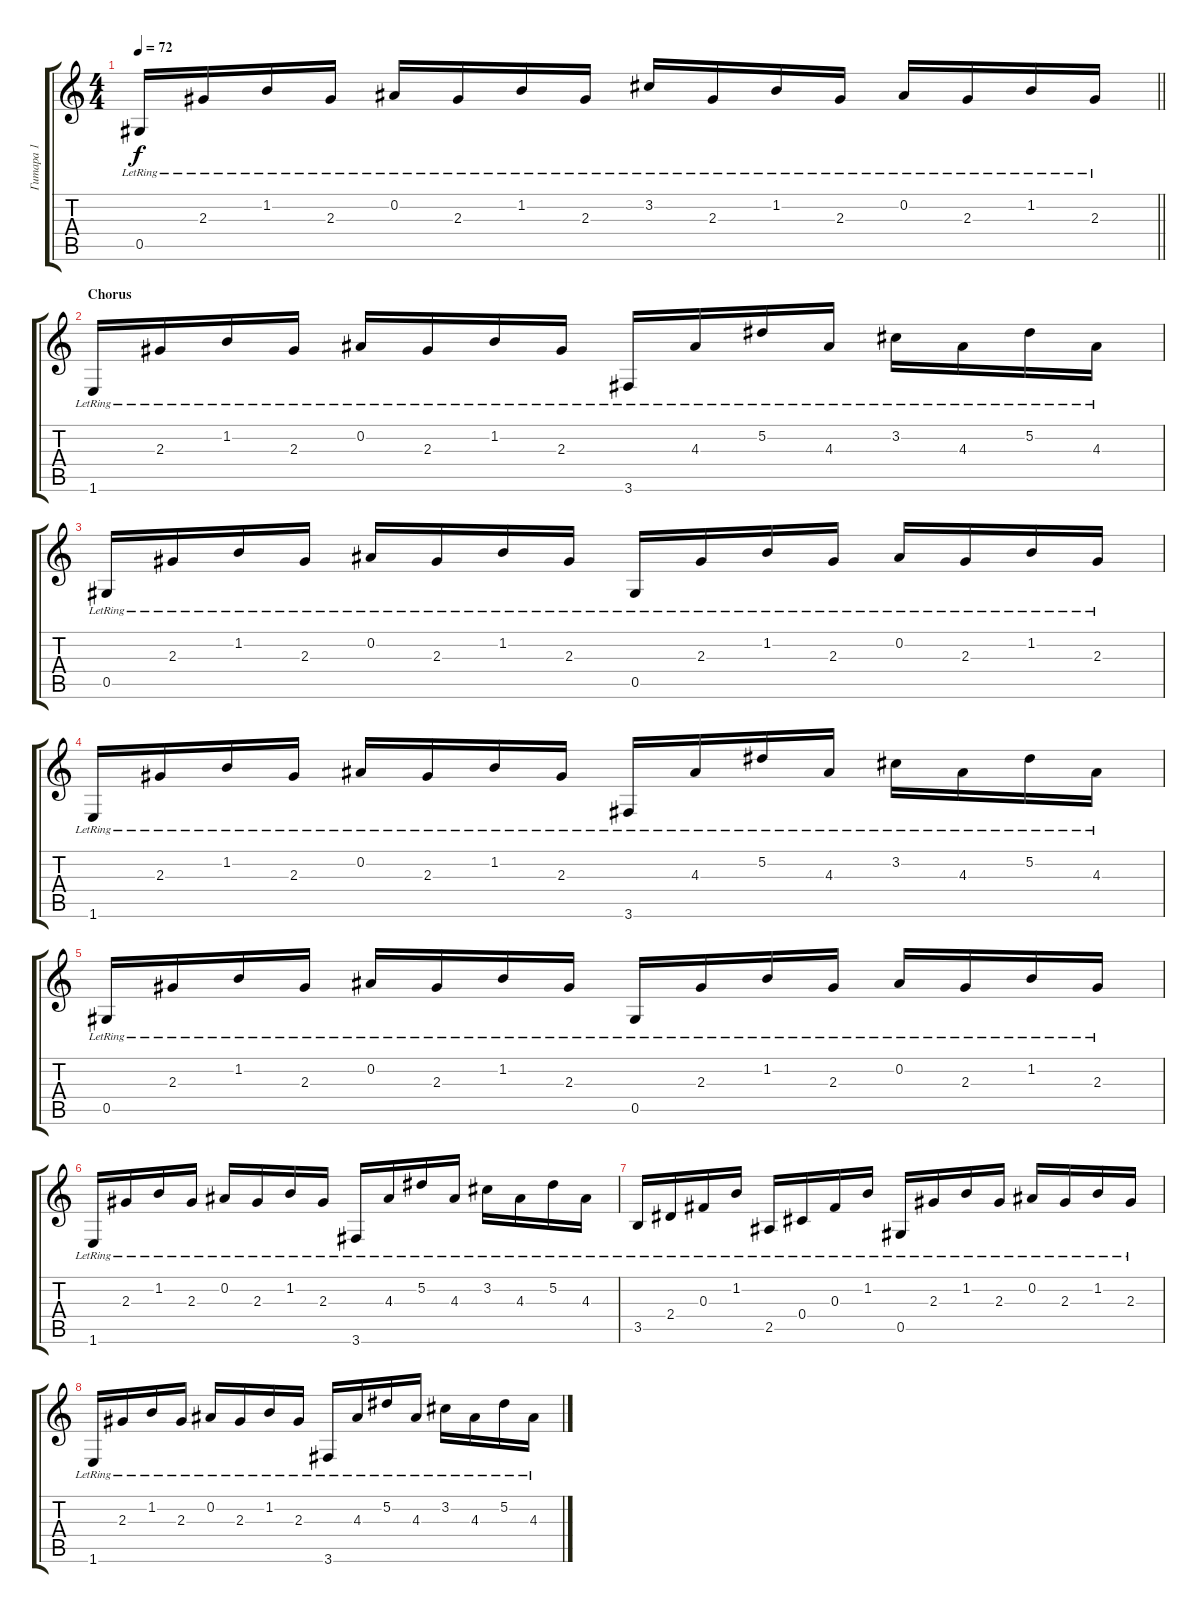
\track ("Гитара 1" "Гитара 1") {instrument distortionguitar}
\staff {score tabs}
\tuning (Eb4 Bb3 Gb3 Db3 Ab2 Eb2) {hide}
\ts (4 4)
\tempo 72
\clef g2
\barLineRight lightlight
\ks c
0.5{lr}.16{dy f} 2.3{lr}.16 1.2{lr}.16 2.3{lr}.16 0.2{lr}.16 2.3{lr}.16 1.2{lr}.16 2.3{lr}.16 3.2{lr}.16 2.3{lr}.16 1.2{lr}.16 2.3{lr}.16 0.2{lr}.16 2.3{lr}.16 1.2{lr}.16 2.3{lr}.16 |
\section ("" "Chorus")
1.6{lr}.16 2.3{lr}.16 1.2{lr}.16 2.3{lr}.16 0.2{lr}.16 2.3{lr}.16 1.2{lr}.16 2.3{lr}.16 3.6{lr}.16 4.3{lr}.16 5.2{lr}.16 4.3{lr}.16 3.2{lr}.16 4.3{lr}.16 5.2{lr}.16 4.3{lr}.16 |
0.5{lr}.16 2.3{lr}.16 1.2{lr}.16 2.3{lr}.16 0.2{lr}.16 2.3{lr}.16 1.2{lr}.16 2.3{lr}.16 0.5{lr}.16 2.3{lr}.16 1.2{lr}.16 2.3{lr}.16 0.2{lr}.16 2.3{lr}.16 1.2{lr}.16 2.3{lr}.16 |
1.6{lr}.16 2.3{lr}.16 1.2{lr}.16 2.3{lr}.16 0.2{lr}.16 2.3{lr}.16 1.2{lr}.16 2.3{lr}.16 3.6{lr}.16 4.3{lr}.16 5.2{lr}.16 4.3{lr}.16 3.2{lr}.16 4.3{lr}.16 5.2{lr}.16 4.3{lr}.16 |
0.5{lr}.16 2.3{lr}.16 1.2{lr}.16 2.3{lr}.16 0.2{lr}.16 2.3{lr}.16 1.2{lr}.16 2.3{lr}.16 0.5{lr}.16 2.3{lr}.16 1.2{lr}.16 2.3{lr}.16 0.2{lr}.16 2.3{lr}.16 1.2{lr}.16 2.3{lr}.16 |
1.6{lr}.16 2.3{lr}.16 1.2{lr}.16 2.3{lr}.16 0.2{lr}.16 2.3{lr}.16 1.2{lr}.16 2.3{lr}.16 3.6{lr}.16 4.3{lr}.16 5.2{lr}.16 4.3{lr}.16 3.2{lr}.16 4.3{lr}.16 5.2{lr}.16 4.3{lr}.16 |
3.5{lr}.16 2.4{lr}.16 0.3{lr}.16 1.2{lr}.16 2.5{lr}.16 0.4{lr}.16 0.3{lr}.16 1.2{lr}.16 0.5{lr}.16 2.3{lr}.16 1.2{lr}.16 2.3{lr}.16 0.2{lr}.16 2.3{lr}.16 1.2{lr}.16 2.3{lr}.16 |
1.6{lr}.16 2.3{lr}.16 1.2{lr}.16 2.3{lr}.16 0.2{lr}.16 2.3{lr}.16 1.2{lr}.16 2.3{lr}.16 3.6{lr}.16 4.3{lr}.16 5.2{lr}.16 4.3{lr}.16 3.2{lr}.16 4.3{lr}.16 5.2{lr}.16 4.3{lr}.16
